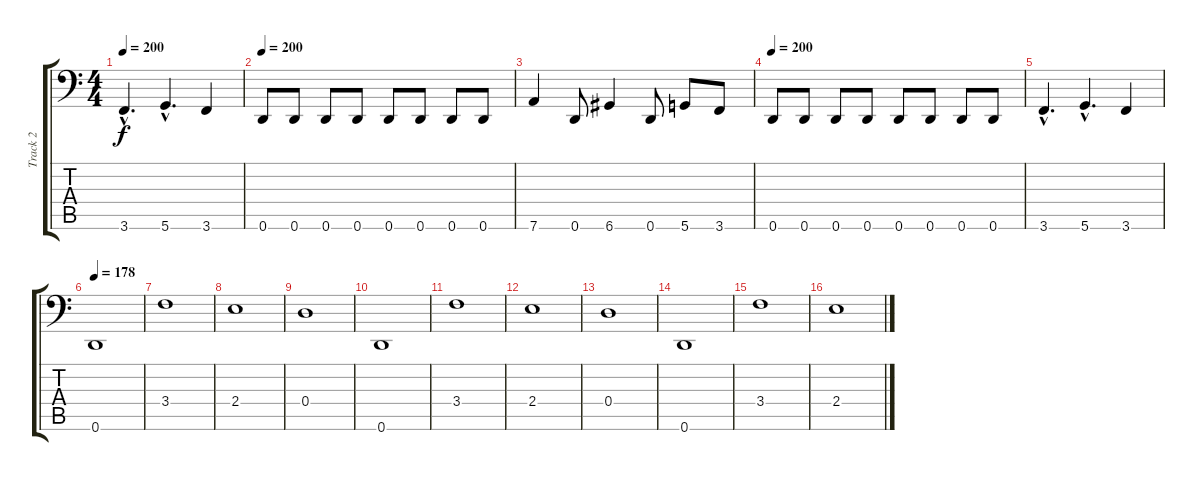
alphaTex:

\track ("Track 2" "Track 2") {instrument slapbass2}
\staff {score tabs}
\tuning (E3 B2 G2 D2 A1 D1) {hide}
\ts (4 4)
\tempo 200
\clef f4
\ks c
3.6{hac}.4{d dy f} 5.6{hac}.4{d} 3.6.4 |
\tempo 200
0.6.8 0.6.8 0.6.8 0.6.8 0.6.8 0.6.8 0.6.8 0.6.8 |
7.6.4 0.6.8 6.6.4 0.6.8 5.6.8 3.6.8 |
\tempo 200
0.6.8 0.6.8 0.6.8 0.6.8 0.6.8 0.6.8 0.6.8 0.6.8 |
3.6{hac}.4{d} 5.6{hac}.4{d} 3.6.4 |
\tempo 178
0.6.1 |
3.4.1 |
2.4.1 |
0.4.1 |
0.6.1 |
3.4.1 |
2.4.1 |
0.4.1 |
0.6.1 |
3.4.1 |
2.4.1
